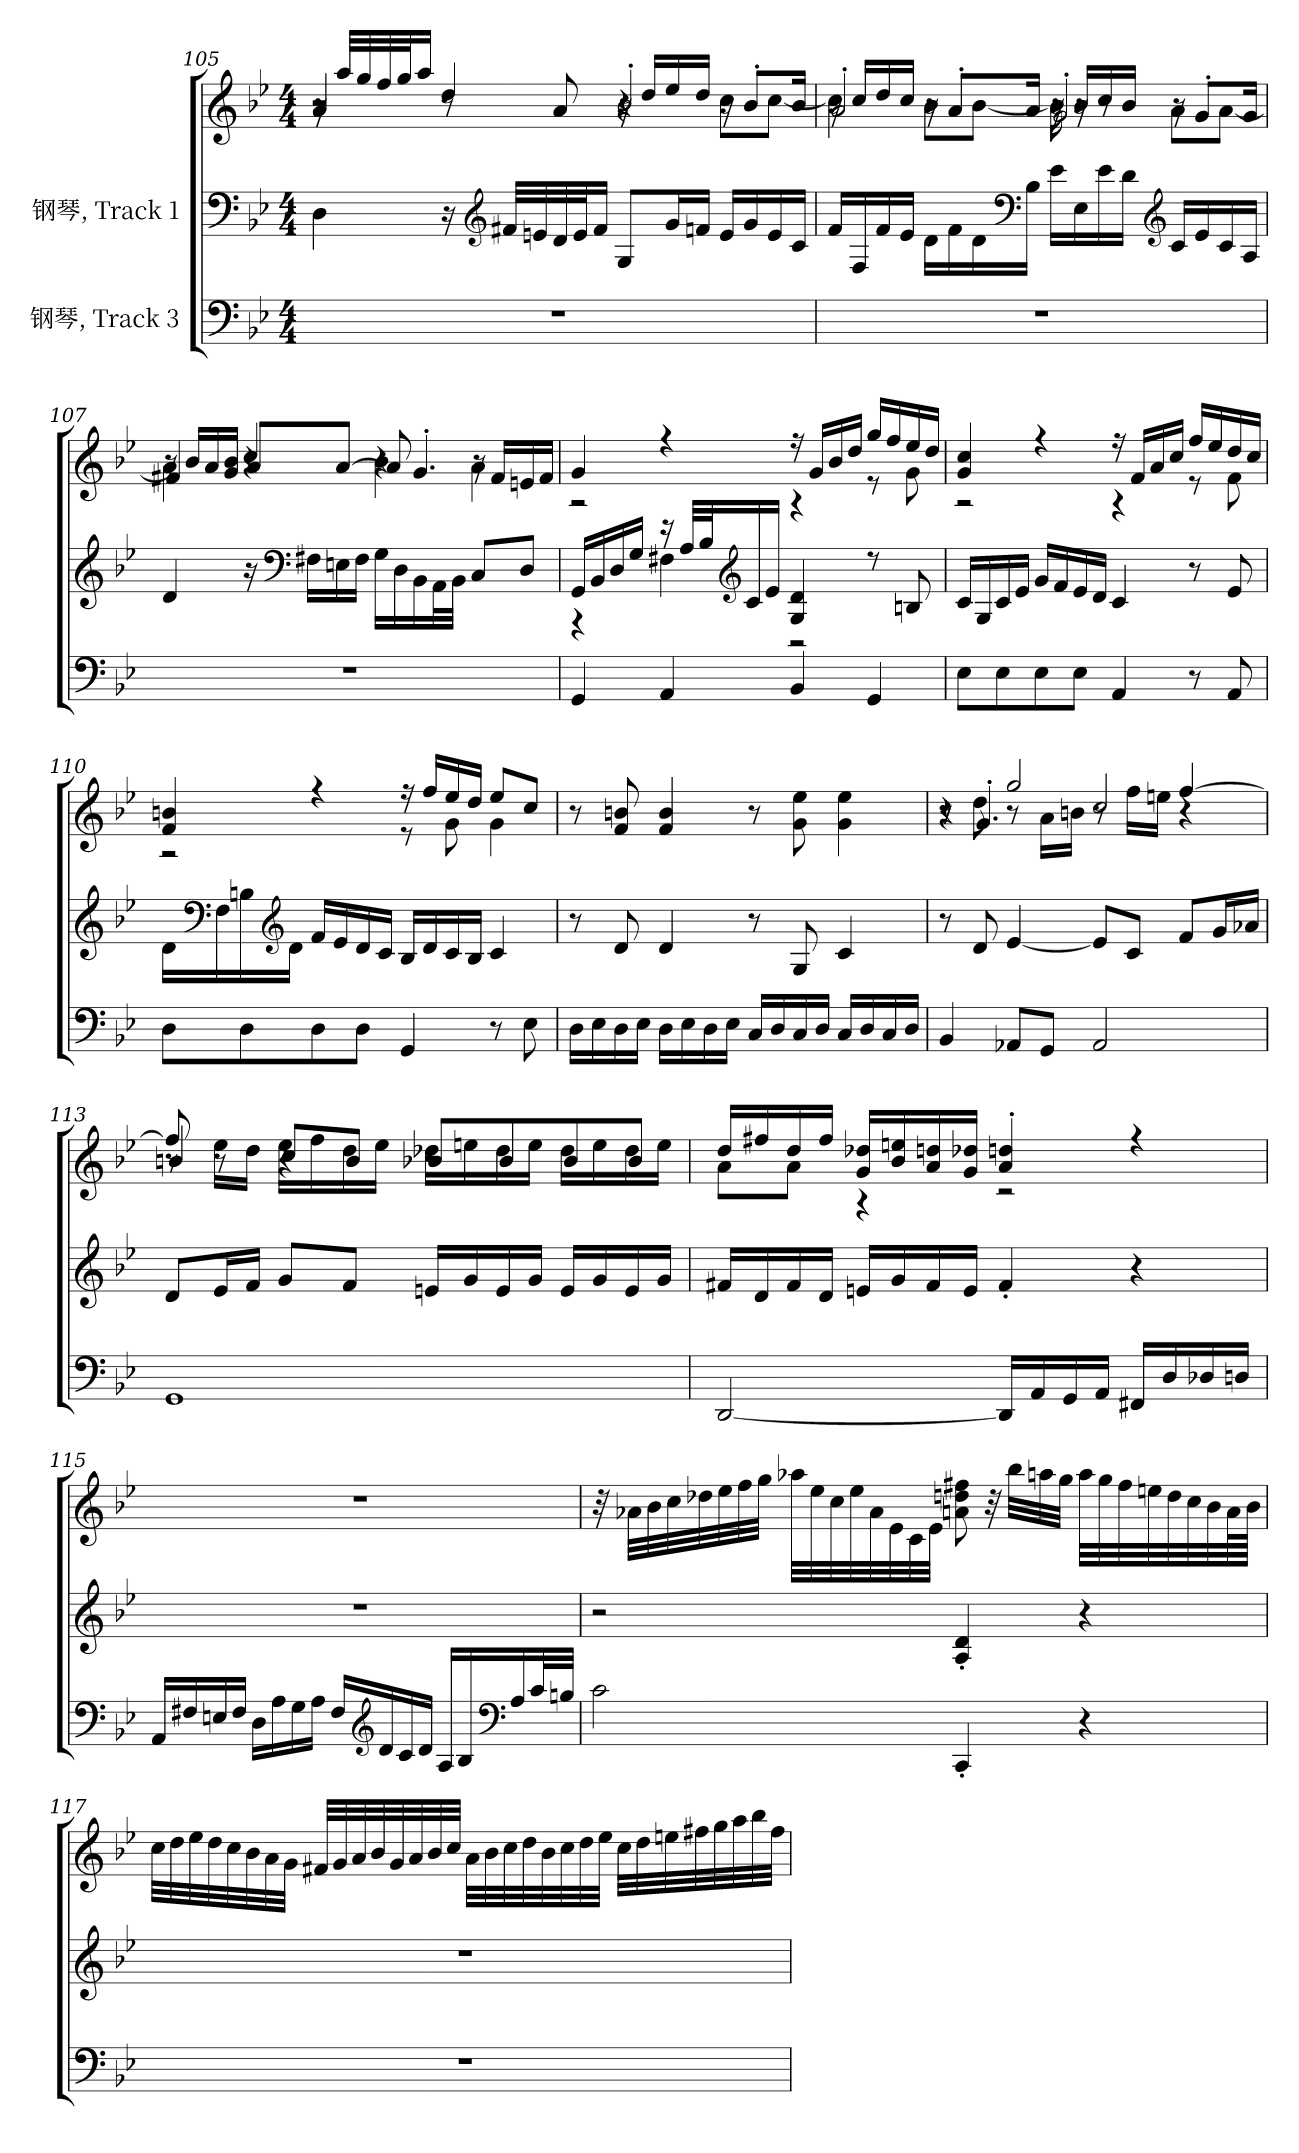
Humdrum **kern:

**kern	**kern	**kern
*part2	*part1	*part1
*staff3	*staff2	*staff1
*I"钢琴, Track 3	*I"钢琴, Track 1	*
!!LO:LB:g=z
*clefF4	*clefF4	*clefG2
*k[b-e-]	*k[b-e-]	*k[b-e-]
*M4/4	*M4/4	*M4/4
=105	=105	=105
*	*	*^
*	*	*	*^
1r	4D\	16r	2r	4a/
.	.	32aa/LLL	.	.
.	.	32gg/	.	.
.	.	32ff/	.	.
.	.	32gg/J	.	.
.	.	16aa/JJ	.	.
.	16r	8r	.	4dd/
*	*clefG2	*	*	*
.	32f#X/LLL	.	.	.
.	32en/	.	.	.
.	32d/	8a/	.	.
.	32e/J	.	.	.
.	16f#/JJ	.	.	.
.	8G/L	16r	4r	2b-'/
.	.	16dd/LL	.	.
.	16g/L	16ee-/	.	.
.	16fn/JJ	16dd/JJ	.	.
.	16e/LL	16r	8cc\L	.
.	16g/	8b-'/L	.	.
.	16e/	.	[8cc\J	.
.	16c/JJ	16b-/Jk	.	.
!!LO:PB:g=z	!!	!!
=106	=106	=106	=106	=106
1r	16f/LL	16r	4cc\]	2a'/
.	16F/	16cc/LL	.	.
.	16f/	16dd/	.	.
.	16e-/JJ	16cc/JJ	.	.
.	16d\LL	16r	8b-\L	.
.	16f\	8a'/L	.	.
.	16d\	.	[8b-\J	.
*	*clefF4	*	*	*
.	16B-\JJ	16a/Jk	.	.
.	16e-\LL	16r	16b-\]	2g'/
.	16E-\	16b-/LL	16r	.
.	16e-\	16cc/	8r	.
.	16d\JJ	16b-/JJ	.	.
*	*clefG2	*	*	*
.	16c/LL	16r	8a\L	.
.	16e-/	8g'/L	.	.
.	16c/	.	[8a\J	.
.	16A/JJ	16g/Jk	.	.
=107	=107	=107	=107	=107
1r	4d/	16r	4a\]	4f#X/
.	.	16b-/LL	.	.
.	.	16a/	.	.
.	.	16g/ 16b-/JJ	.	.
.	16r	4cc/	4r	8a/L
*	*clefF4	*	*	*
.	16F#X\LL	.	.	.
.	16En\	.	.	[8a/J
.	16F#\JJ	.	.	.
.	16G\LL	4r	4b-\	8a/]
.	16D\	.	.	.
.	16BB-\	.	.	4.g'/
.	32AA\L	.	.	.
.	32BB-\JJJ	.	.	.
.	8C/L	16r	4a\	.
.	.	16f#/LL	.	.
.	8D/J	16en/	.	.
.	.	16f#/JJ	.	.
*	*	*	*v	*v
!!LO:LB:g=z
=108	=108	=108	=108
*	*^	*	*
4GG/	16GG/LL	4r	4g/	2r
.	16BB-/	.	.	.
.	16D/	.	.	.
.	16G/JJ	.	.	.
4AA/	16r	4F#X\	4r	.
.	32A/LLL	.	.	.
.	32B-/J	.	.	.
*	*clefG2	*	*	*
.	16c/	.	.	.
.	16e-/JJ	.	.	.
4BB-/	4G/ 4d/	2r	16r	4r
.	.	.	16g/LL	.
.	.	.	16b-/	.
.	.	.	16dd/JJ	.
4GG/	8r	.	16gg/LL	8r
.	.	.	16ff/	.
.	8Bn/	.	16ee-/	8g\
.	.	.	16dd/JJ	.
*	*v	*v	*	*
=109	=109	=109	=109
8E-\L	16c/LL	4g/ 4cc/	2r
.	16G/	.	.
8E-\	16c/	.	.
.	16e-/JJ	.	.
8E-\	16g/LL	4r	.
.	16f/	.	.
8E-\J	16e-/	.	.
.	16d/JJ	.	.
4AA/	4c/	16r	4r
.	.	16f/LL	.
.	.	16a/	.
.	.	16cc/JJ	.
8r	8r	16ff/LL	8r
.	.	16ee-/	.
8AA/	8e-/	16dd/	8f\
.	.	16cc/JJ	.
!!LO:LB:g=z	!!
=110	=110	=110	=110
8D\L	16d\LL	4f/ 4bn/	2r
*	*clefF4	*	*
.	16F\	.	.
8D\	16Bn\	.	.
*	*clefG2	*	*
.	16d\JJ	.	.
8D\	16f/LL	4r	.
.	16e-/	.	.
8D\J	16d/	.	.
.	16c/JJ	.	.
4GG/	16B/LL	16r	8r
.	16d/	16ff/LL	.
.	16c/	16ee-/	8g\
.	16B/JJ	16dd/JJ	.
8r	4c/	8ee-/L	4g\
8E-\	.	8cc/J	.
*	*	*v	*v
=111	=111	=111
16D\LL	8r	8r
16E-\	.	.
16D\	8d/	8f/ 8bn/
16E-\JJ	.	.
16D\LL	4d/	4f/ 4b/
16E-\	.	.
16D\	.	.
16E-\JJ	.	.
16C/LL	8r	8r
16D/	.	.
16C/	8G/	8g\ 8ee-\
16D/JJ	.	.
16C/LL	4c/	4g\ 4ee-\
16D/	.	.
16C/	.	.
16D/JJ	.	.
!!LO:LB:g=z
=112	=112	=112
*	*	*^
*	*	*	*^
4BB-/	8r	4r	8r	8r
.	8d/	.	8dd\	4.g'/
8AA-X/L	[4e-/	2gg/	8r	.
8GG/J	.	.	16a\LL	.
.	.	.	16bn\JJ	.
2AA-/	8e-/L]	.	8r	2cc/
.	8c/J	.	16ff\LL	.
.	.	.	16een\JJ	.
.	8f/L	[4ff/	4r	.
.	16g/L	.	.	.
.	16a-X/JJ	.	.	.
=113	=113	=113	=113	=113
1GG	8d/L	8ff/]	8r	4bn/
.	16e-/L	8r	16ee-\LL	.
.	16f/JJ	.	16dd\JJ	.
.	8g/L	4r	16ee-\LL	8cc/L
.	.	.	16ff\	.
.	8f/J	.	16dd\	8b/J
.	.	.	16ee-\JJ	.
.	16en/LL	2r	16dd-X\LL	8b-X/L
.	16g/	.	16een\	.
.	16e/	.	16dd-\	8b-/
.	16g/JJ	.	16ee\JJ	.
.	16e/LL	.	16dd-\LL	8b-/
.	16g/	.	16ee\	.
.	16e/	.	16dd-\	8b-/J
.	16g/JJ	.	16ee\JJ	.
*	*	*	*v	*v
!!LO:PB:g=z
=114	=114	=114	=114
[2DD/	16f#X/LL	16dd/LL	8a\L
.	16d/	16ff#X/	.
.	16f#/	16dd/	8a\J
.	16d/JJ	16ff#/JJ	.
.	16en/LL	16g/ 16dd-X/LL	4r
.	16g/	16b-/ 16een/	.
.	16f#/	16a/ 16ddn/	.
.	16e/JJ	16g/ 16dd-X/JJ	.
16DD/LL]	4f#'/	4a/' 4ddn/'	2r
16AA/	.	.	.
16GG/	.	.	.
16AA/JJ	.	.	.
16FF#X/LL	4r	4r	.
16D/	.	.	.
16D-X/	.	.	.
16Dn/JJ	.	.	.
*	*	*v	*v
!!LO:LB:g=z
=115	=115	=115
16AA/LL	1r	1r
16F#X/	.	.
16En/	.	.
16F#/JJ	.	.
16D\LL	.	.
16A\	.	.
16G\	.	.
16A\JJ	.	.
16F#/LL	.	.
*clefG2	*	*
16d/	.	.
16c/	.	.
16d/JJ	.	.
16A/LL	.	.
16B-/	.	.
*clefF4	*	*
16A/	.	.
32c/L	.	.
32Bn/JJJ	.	.
!!LO:LB:g=z
=116	=116	=116
*	*	*MM65
2c\	2r	32r
.	.	32a-X\LLL
.	.	32b-\
.	.	32cc\
.	.	32dd-X\
.	.	32ee-\
.	.	32ff\
.	.	32gg\JJJ
.	.	32aa-X\LLL
.	.	32ee-\
.	.	32cc\
.	.	32ee-\
.	.	32a-\
.	.	32e-\
.	.	32c\
.	.	32e-\JJJ
4CC'/	4A/' 4d/'	8an\ 8ddn\ 8ff#X\
.	.	32r
.	.	32bb-\LLL
.	.	32aan\
.	.	32gg\JJJ
4r	4r	32aa\LLL
.	.	32gg\
.	.	32ff#\
.	.	32een\
.	.	32dd\
.	.	32cc\
.	.	32b-\
.	.	64a\L
.	.	64b-\JJJJ
!!LO:LB:g=z
=117	=117	=117
1r	1r	32cc\LLL
.	.	32dd\
.	.	32ee-\
.	.	32dd\
.	.	32cc\
.	.	32b-\
.	.	32a\
.	.	32g\JJJ
.	.	32f#X/LLL
.	.	32g/
.	.	32a/
.	.	32b-/
.	.	32g/
.	.	32a/
.	.	32b-/
.	.	32cc/JJJ
.	.	32a\LLL
.	.	32b-\
.	.	32cc\
.	.	32dd\
.	.	32b-\
.	.	32cc\
.	.	32dd\
.	.	32ee-\JJJ
.	.	32cc\LLL
.	.	32dd\
.	.	32een\
.	.	32ff#X\
.	.	32gg\
.	.	32aa\
.	.	32bb-\
.	.	32ff#\JJJ
=	=	=
*-	*-	*-
